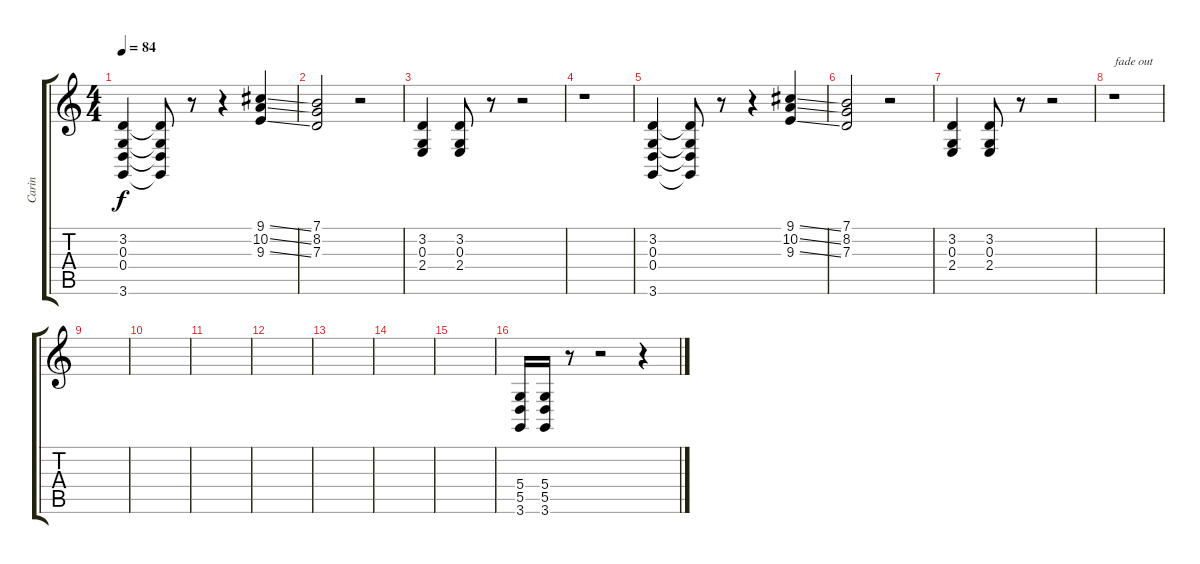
\track ("Carin" "Carin") {instrument stringensemble1}
\staff {score tabs}
\tuning (E4 B3 G3 D3 A2 E2) {hide}
\ts (4 4)
\tempo 84
\clef g2
\ks c
(3.2 0.3 0.4 3.6).4{dy f} (3.2{t} 0.3{t} 0.4{t} 3.6{t}).8 r.8 r.4 (9.1{ss} 10.2{ss} 9.3{ss}).4 |
(7.1 8.2 7.3).2 r.2 |
(3.2 0.3 2.4).4 (3.2 0.3 2.4).8 r.8 r.2 |
r.1 |
(3.2 0.3 0.4 3.6).4 (3.2{t} 0.3{t} 0.4{t} 3.6{t}).8 r.8 r.4 (9.1{ss} 10.2{ss} 9.3{ss}).4 |
(7.1 8.2 7.3).2 r.2 |
(3.2 0.3 2.4).4 (3.2 0.3 2.4).8 r.8 r.2 |
r.1{txt "fade out"} |
|
|
|
|
|
|
|
(5.4 5.5 3.6).16 (5.4 5.5 3.6).16 r.8 r.2 r.4
